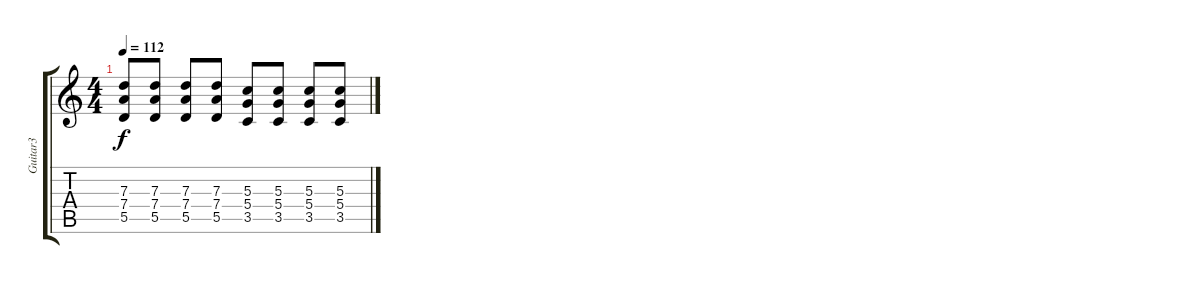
\track ("Guitar3" "Guitar3") {instrument overdrivenguitar}
\staff {score tabs}
\tuning (E4 B3 G3 D3 A2 E2) {hide}
\ts (4 4)
\tempo 112
\clef g2
\ks c
(7.3 7.4 5.5).8{dy f} (7.3 7.4 5.5).8 (7.3 7.4 5.5).8 (7.3 7.4 5.5).8 (5.3 5.4 3.5).8 (5.3 5.4 3.5).8 (5.3 5.4 3.5).8 (5.3 5.4 3.5).8
